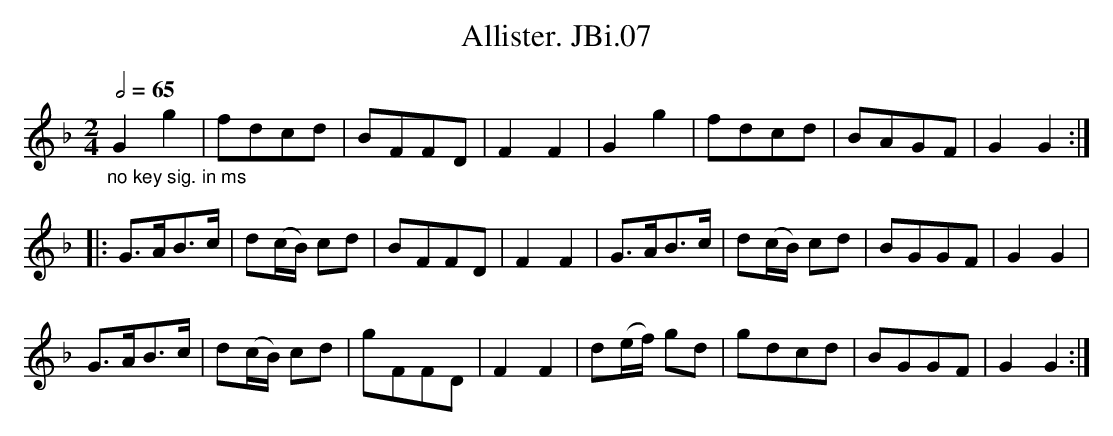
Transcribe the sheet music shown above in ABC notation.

X:1
T:Allister. JBi.07
M:2/4
L:1/8
Q:1/2=65
K:Gdor
"_no key sig. in ms"G2g2|fdcd|BFFD|F2F2|G2g2|fdcd|BAGF|G2G2:|
|:G>AB>c|d(c/B/) cd|BFFD|F2F2|G>AB>c|d(c/B/) cd|BGGF|G2G2|
G>AB>c|d(c/B/) cd|gFFD|F2F2|d(e/f/) gd|gdcd|BGGF|G2G2:|
